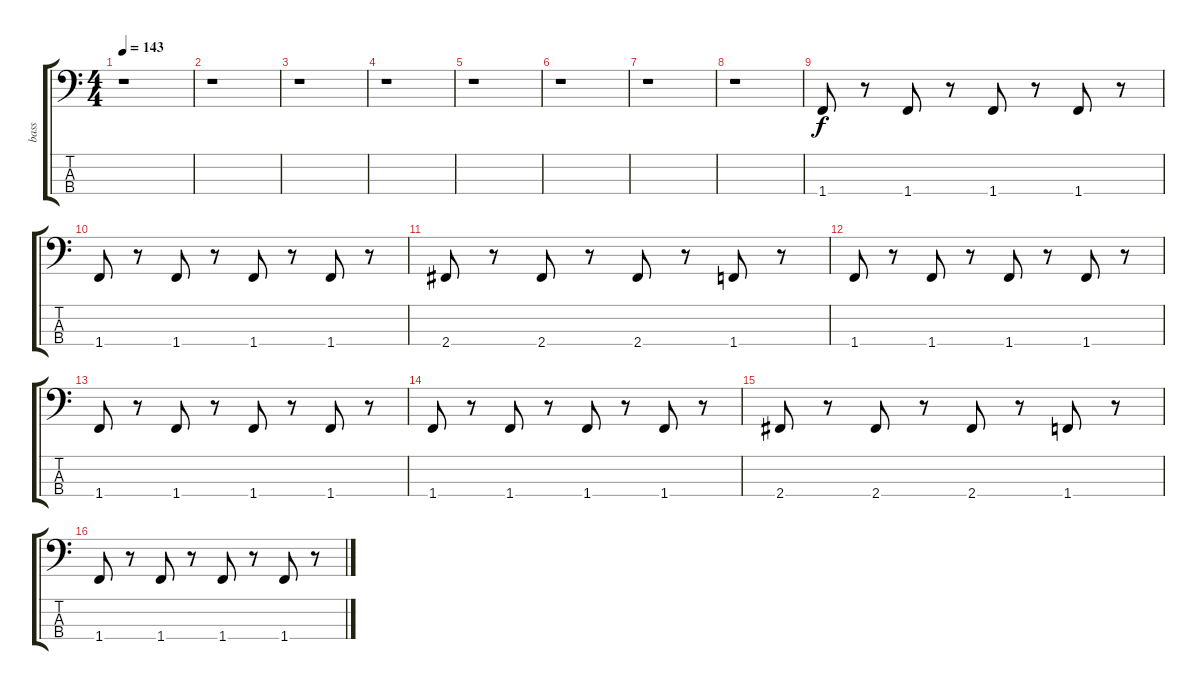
\track ("bass" "bass") {instrument electricbassfinger}
\staff {score tabs}
\tuning (G2 D2 A1 E1) {hide}
\ts (4 4)
\tempo 143
\clef f4
\ks c
r.1{dy f} |
r.1 |
r.1 |
r.1 |
r.1 |
r.1 |
r.1 |
r.1 |
1.4.8 r.8 1.4.8 r.8 1.4.8 r.8 1.4.8 r.8 |
1.4.8 r.8 1.4.8 r.8 1.4.8 r.8 1.4.8 r.8 |
2.4.8 r.8 2.4.8 r.8 2.4.8 r.8 1.4.8 r.8 |
1.4.8 r.8 1.4.8 r.8 1.4.8 r.8 1.4.8 r.8 |
1.4.8 r.8 1.4.8 r.8 1.4.8 r.8 1.4.8 r.8 |
1.4.8 r.8 1.4.8 r.8 1.4.8 r.8 1.4.8 r.8 |
2.4.8 r.8 2.4.8 r.8 2.4.8 r.8 1.4.8 r.8 |
1.4.8 r.8 1.4.8 r.8 1.4.8 r.8 1.4.8 r.8
